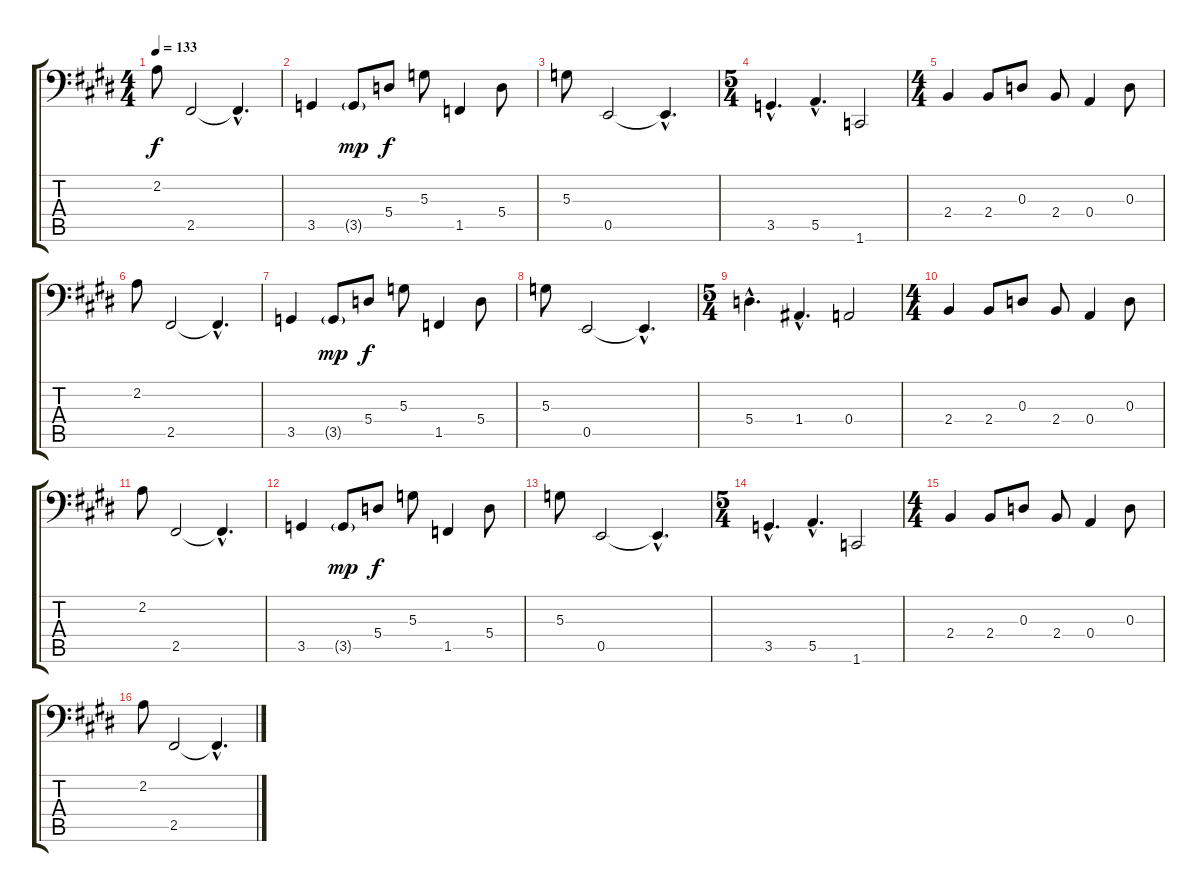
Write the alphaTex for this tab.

\track "" {instrument electricbassfinger}
\staff {score tabs}
\tuning (C3 G2 D2 A1 E1 B0) {hide}
\ts (4 4)
\tempo 133
\clef f4
\ks e
2.2.8{dy f} 2.5.2 2.5{hac t}.4{d} |
3.5.4 3.5{g}.8{dy mp} 5.4.8{dy f} 5.3.8 1.5.4 5.4.8 |
5.3.8 0.5.2 0.5{hac t}.4{d} |
\ts (5 4)
3.5{hac}.4{d} 5.5{hac}.4{d} 1.6.2 |
\ts (4 4)
2.4.4 2.4.8 0.3.8 2.4.8 0.4.4 0.3.8 |
2.2.8 2.5.2 2.5{hac t}.4{d} |
3.5.4 3.5{g}.8{dy mp} 5.4.8{dy f} 5.3.8 1.5.4 5.4.8 |
5.3.8 0.5.2 0.5{hac t}.4{d} |
\ts (5 4)
5.4{hac}.4{d} 1.4{hac}.4{d} 0.4.2 |
\ts (4 4)
2.4.4 2.4.8 0.3.8 2.4.8 0.4.4 0.3.8 |
2.2.8 2.5.2 2.5{hac t}.4{d} |
3.5.4 3.5{g}.8{dy mp} 5.4.8{dy f} 5.3.8 1.5.4 5.4.8 |
5.3.8 0.5.2 0.5{hac t}.4{d} |
\ts (5 4)
3.5{hac}.4{d} 5.5{hac}.4{d} 1.6.2 |
\ts (4 4)
2.4.4 2.4.8 0.3.8 2.4.8 0.4.4 0.3.8 |
2.2.8 2.5.2 2.5{hac t}.4{d}
